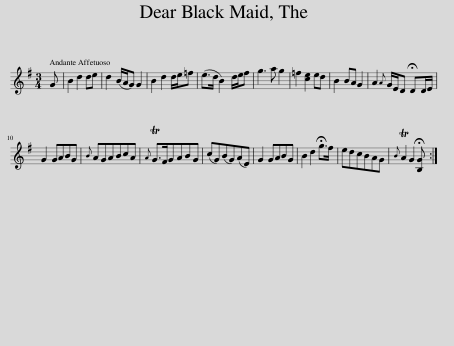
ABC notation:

X:1
L:1/8
M:3/4
I:linebreak $
K:G
V:1 treble
V:1
 G | B2 d2 de | d2 (B/A/G) G2 | B2 d2 d/e/=f | (e>d B2) d/e/f | %5
 g3 a g2 | =f2 [ce]2 ed | B2 BA G2 | A2{A} G/E/D !fermata!DD/E/ |$ G2 GABG | %10
{B} AGABcA |{A} TG>FGABG | (cG)(BG)(AE) | G2 GABG | B2 d2 !fermata!g>f | %15
 edcBAG |{B} TA2 G2 !fermata![B,G] :| %17
